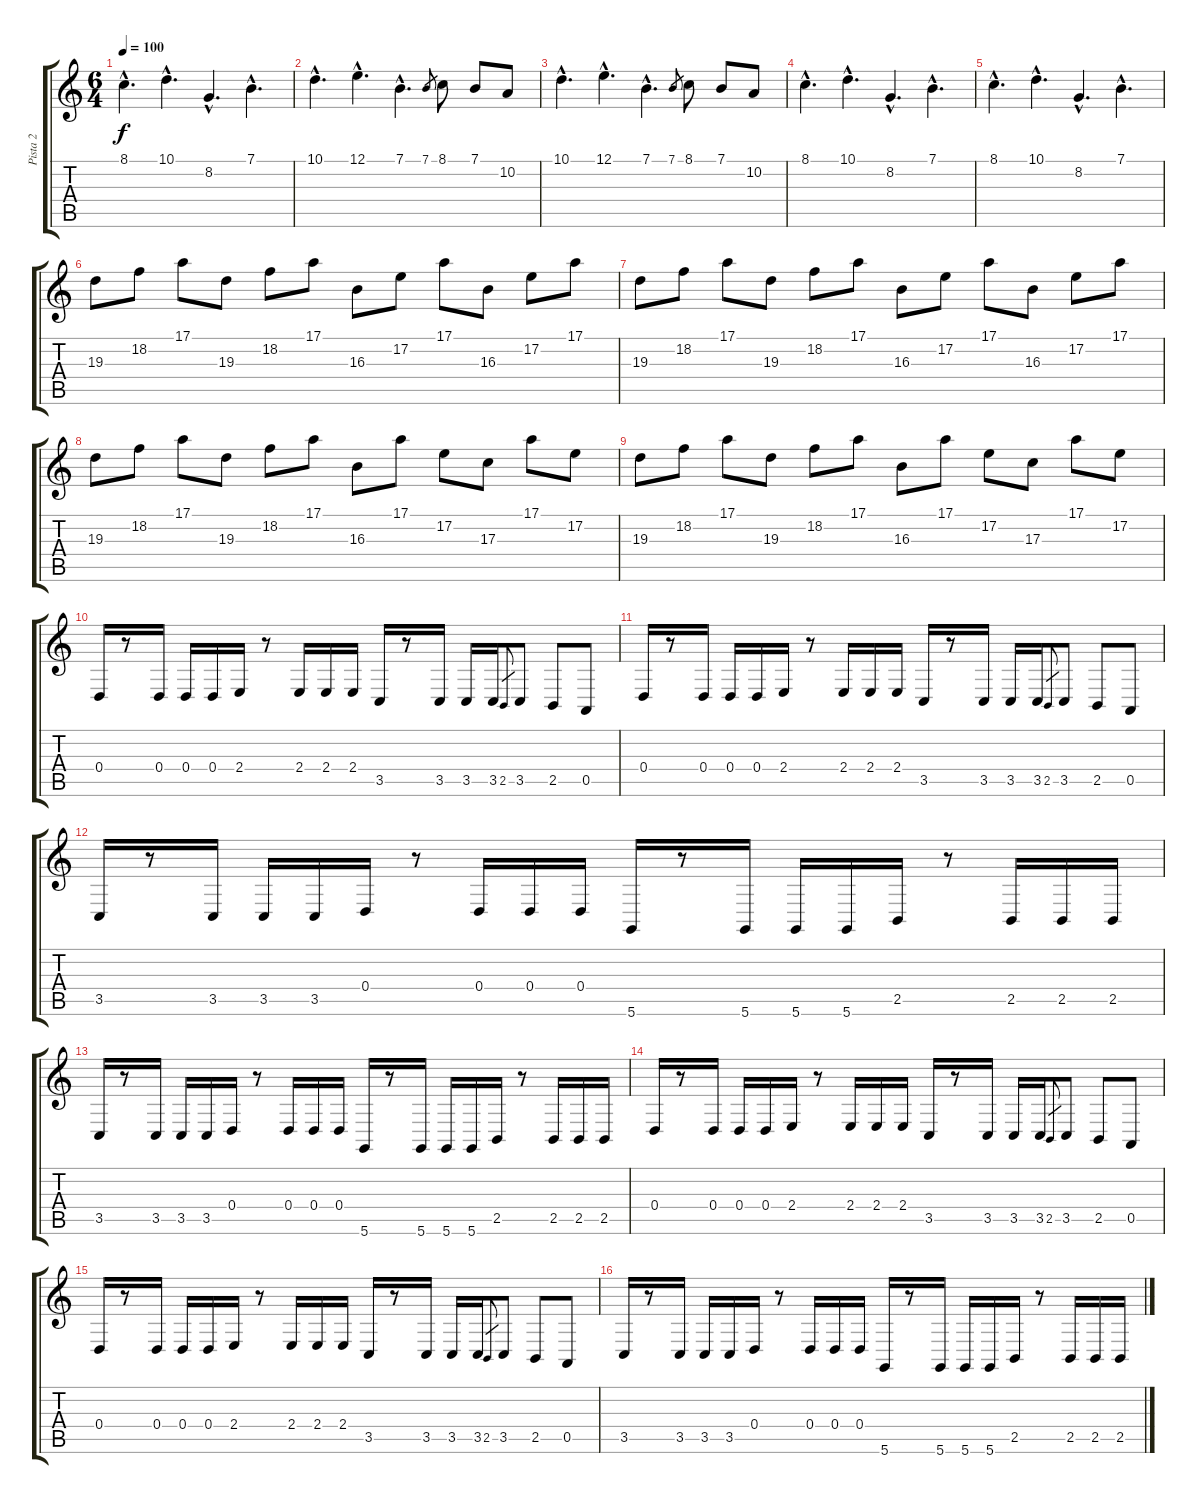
\track ("Pista 2" "Pista 2") {instrument marimba}
\staff {score tabs}
\tuning (E4 B3 G3 D3 A2 D2) {hide}
\ts (6 4)
\tempo 100
\clef g2
\ks c
8.1{hac}.4{d dy f} 10.1{hac}.4{d} 8.2{hac}.4{d} 7.1{hac}.4{d} |
10.1{hac}.4{d} 12.1{hac}.4{d} 7.1{hac}.4{d} 7.1.8{gr} 8.1.8 7.1.8 10.2.8 |
10.1{hac}.4{d} 12.1{hac}.4{d} 7.1{hac}.4{d} 7.1.8{gr} 8.1.8 7.1.8 10.2.8 |
8.1{hac}.4{d} 10.1{hac}.4{d} 8.2{hac}.4{d} 7.1{hac}.4{d} |
8.1{hac}.4{d} 10.1{hac}.4{d} 8.2{hac}.4{d} 7.1{hac}.4{d} |
19.3.8 18.2.8 17.1.8 19.3.8 18.2.8 17.1.8 16.3.8 17.2.8 17.1.8 16.3.8 17.2.8 17.1.8 |
19.3.8 18.2.8 17.1.8 19.3.8 18.2.8 17.1.8 16.3.8 17.2.8 17.1.8 16.3.8 17.2.8 17.1.8 |
19.3.8 18.2.8 17.1.8 19.3.8 18.2.8 17.1.8 16.3.8 17.1.8 17.2.8 17.3.8 17.1.8 17.2.8 |
19.3.8 18.2.8 17.1.8 19.3.8 18.2.8 17.1.8 16.3.8 17.1.8 17.2.8 17.3.8 17.1.8 17.2.8 |
0.4.16 r.8 0.4.16 0.4.16 0.4.16 2.4.16 r.8 2.4.16 2.4.16 2.4.16 3.5.16 r.8 3.5.16 3.5.16 3.5.16 2.5.8{gr} 3.5.8 2.5.8 0.5.8 |
0.4.16 r.8 0.4.16 0.4.16 0.4.16 2.4.16 r.8 2.4.16 2.4.16 2.4.16 3.5.16 r.8 3.5.16 3.5.16 3.5.16 2.5.8{gr} 3.5.8 2.5.8 0.5.8 |
3.5.16 r.8 3.5.16 3.5.16 3.5.16 0.4.16 r.8 0.4.16 0.4.16 0.4.16 5.6.16 r.8 5.6.16 5.6.16 5.6.16 2.5.16 r.8 2.5.16 2.5.16 2.5.16 |
3.5.16 r.8 3.5.16 3.5.16 3.5.16 0.4.16 r.8 0.4.16 0.4.16 0.4.16 5.6.16 r.8 5.6.16 5.6.16 5.6.16 2.5.16 r.8 2.5.16 2.5.16 2.5.16 |
0.4.16 r.8 0.4.16 0.4.16 0.4.16 2.4.16 r.8 2.4.16 2.4.16 2.4.16 3.5.16 r.8 3.5.16 3.5.16 3.5.16 2.5.8{gr} 3.5.8 2.5.8 0.5.8 |
0.4.16 r.8 0.4.16 0.4.16 0.4.16 2.4.16 r.8 2.4.16 2.4.16 2.4.16 3.5.16 r.8 3.5.16 3.5.16 3.5.16 2.5.8{gr} 3.5.8 2.5.8 0.5.8 |
3.5.16 r.8 3.5.16 3.5.16 3.5.16 0.4.16 r.8 0.4.16 0.4.16 0.4.16 5.6.16 r.8 5.6.16 5.6.16 5.6.16 2.5.16 r.8 2.5.16 2.5.16 2.5.16
